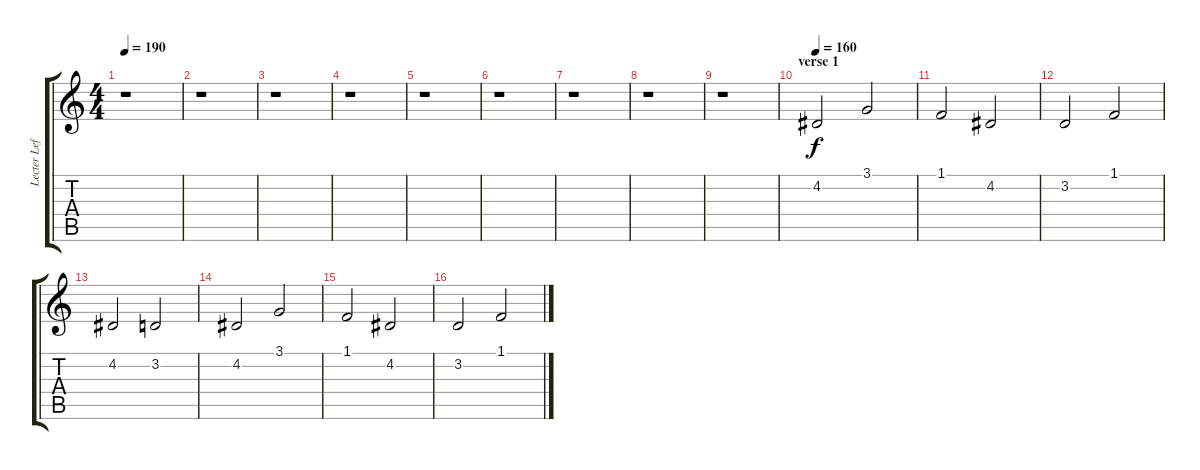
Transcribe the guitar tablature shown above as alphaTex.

\track ("Lecter Left" "Lecter Lef") {instrument pad4choir}
\staff {score tabs}
\tuning (E4 B3 G3 D3 A2 E2) {hide}
\ts (4 4)
\tempo 190
\clef g2
\ks c
r.1{dy f} |
r.1 |
r.1 |
r.1 |
r.1 |
r.1 |
r.1 |
r.1 |
r.1 |
\section ("" "verse 1 ")
\tempo 160
4.2.2 3.1.2 |
1.1.2 4.2.2 |
3.2.2 1.1.2 |
4.2.2 3.2.2 |
4.2.2 3.1.2 |
1.1.2 4.2.2 |
3.2.2 1.1.2
